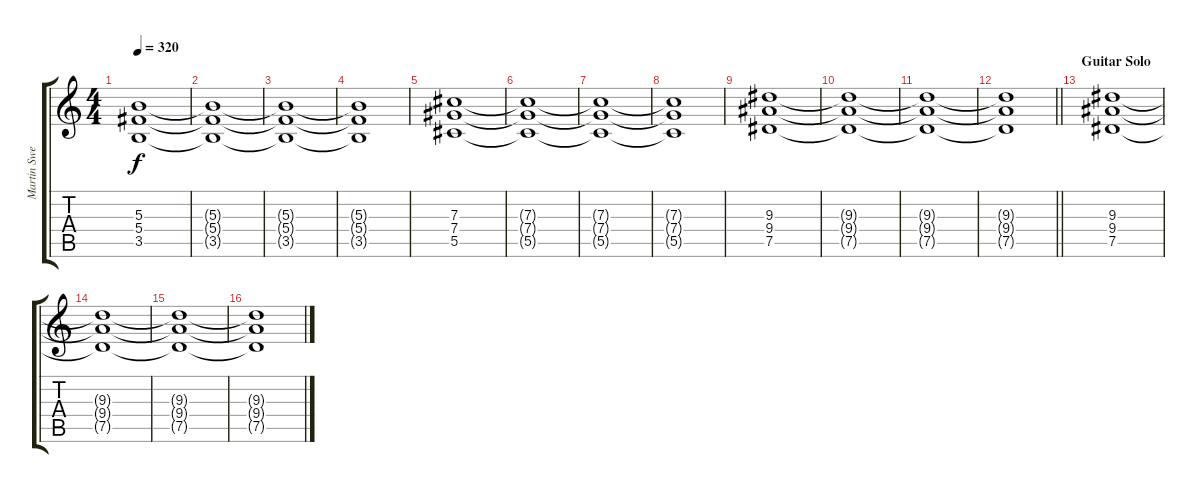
\track ("Martin Sweet (Dist Guitar)" "Martin Swe") {instrument overdrivenguitar}
\staff {score tabs}
\tuning (Eb4 Bb3 Gb3 Db3 Ab2 Eb2) {hide}
\ts (4 4)
\tempo 320
\clef g2
\ks c
(5.3 5.4 3.5).1{dy f} |
(5.3{t} 5.4{t} 3.5{t}).1 |
(5.3{t} 5.4{t} 3.5{t}).1 |
(5.3{t} 5.4{t} 3.5{t}).1 |
(7.3 7.4 5.5).1 |
(7.3{t} 7.4{t} 5.5{t}).1 |
(7.3{t} 7.4{t} 5.5{t}).1 |
(7.3{t} 7.4{t} 5.5{t}).1 |
(9.3 9.4 7.5).1 |
(9.3{t} 9.4{t} 7.5{t}).1 |
(9.3{t} 9.4{t} 7.5{t}).1 |
\barLineRight lightlight
(9.3{t} 9.4{t} 7.5{t}).1 |
\section ("" "Guitar Solo")
(9.3 9.4 7.5).1 |
(9.3{t} 9.4{t} 7.5{t}).1 |
(9.3{t} 9.4{t} 7.5{t}).1 |
(9.3{t} 9.4{t} 7.5{t}).1
